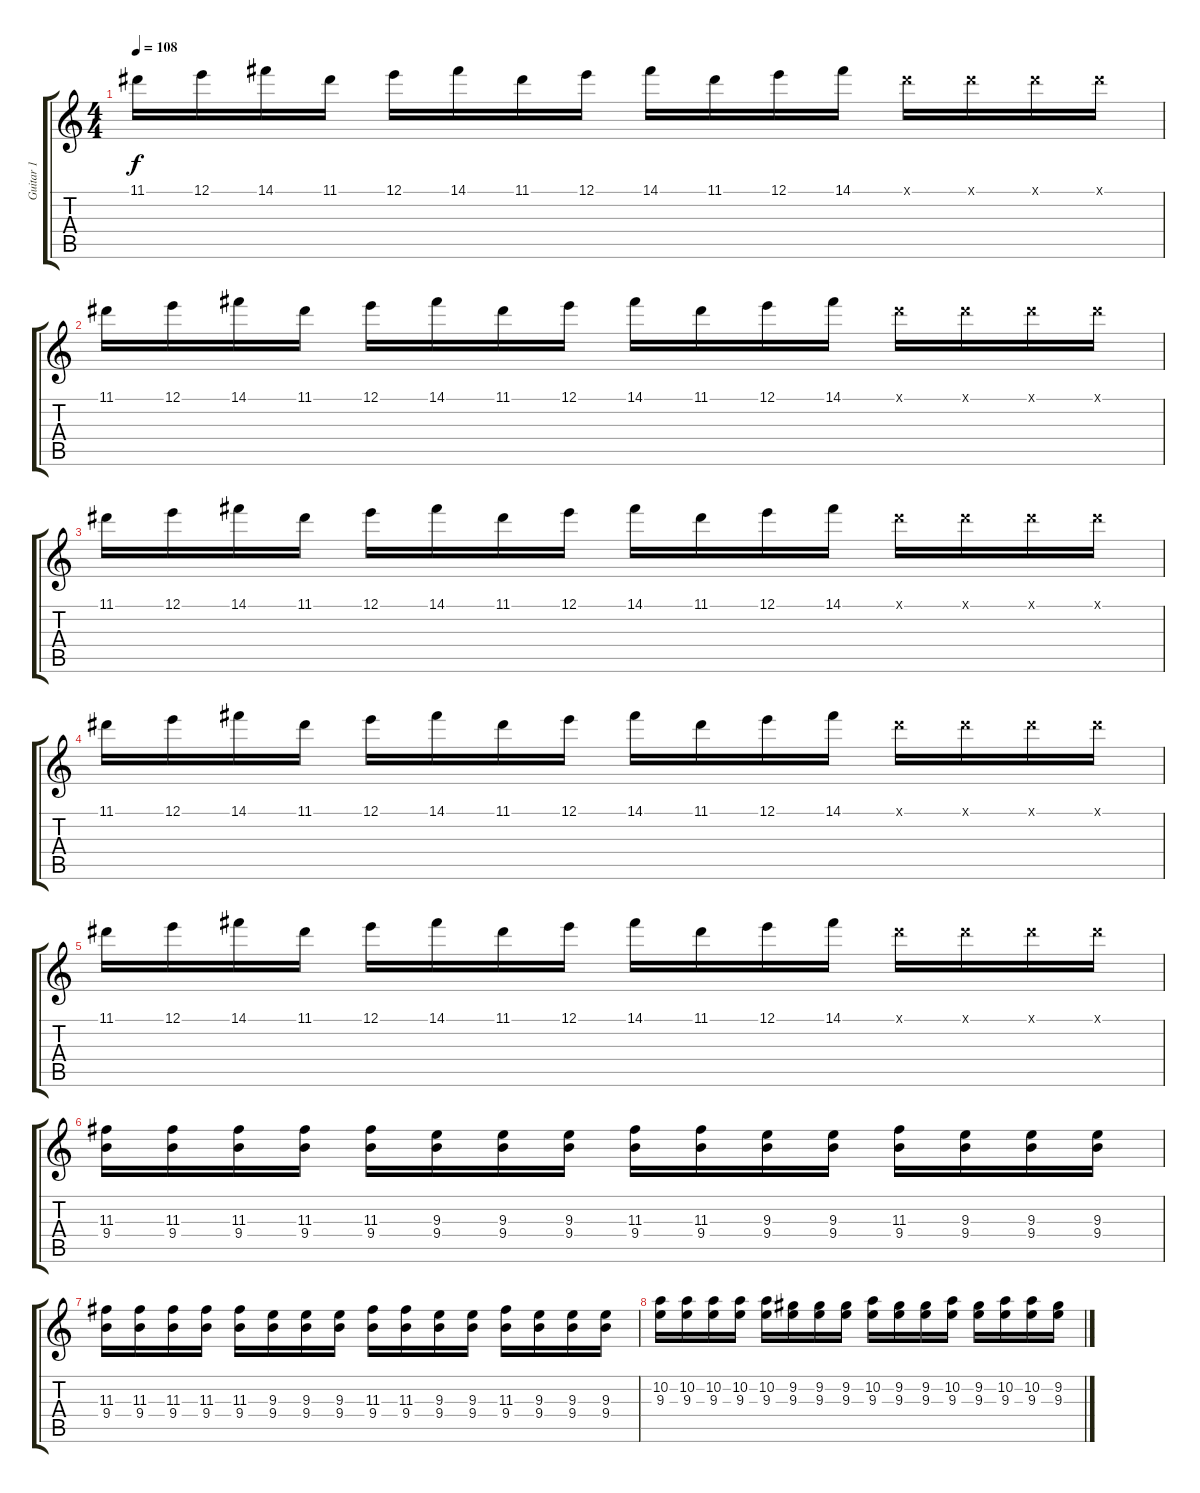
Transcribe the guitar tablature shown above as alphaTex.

\track ("Guitar 1" "Guitar 1") {instrument overdrivenguitar}
\staff {score tabs}
\tuning (E4 B3 G3 D3 A2 E2) {hide}
\ts (4 4)
\tempo 108
\clef g2
\ks c
11.1.16{dy f} 12.1.16 14.1.16 11.1.16 12.1.16 14.1.16 11.1.16 12.1.16 14.1.16 11.1.16 12.1.16 14.1.16 11.1{x}.16 11.1{x}.16 11.1{x}.16 11.1{x}.16 |
11.1.16 12.1.16 14.1.16 11.1.16 12.1.16 14.1.16 11.1.16 12.1.16 14.1.16 11.1.16 12.1.16 14.1.16 11.1{x}.16 11.1{x}.16 11.1{x}.16 11.1{x}.16 |
11.1.16 12.1.16 14.1.16 11.1.16 12.1.16 14.1.16 11.1.16 12.1.16 14.1.16 11.1.16 12.1.16 14.1.16 11.1{x}.16 11.1{x}.16 11.1{x}.16 11.1{x}.16 |
11.1.16 12.1.16 14.1.16 11.1.16 12.1.16 14.1.16 11.1.16 12.1.16 14.1.16 11.1.16 12.1.16 14.1.16 11.1{x}.16 11.1{x}.16 11.1{x}.16 11.1{x}.16 |
11.1.16 12.1.16 14.1.16 11.1.16 12.1.16 14.1.16 11.1.16 12.1.16 14.1.16 11.1.16 12.1.16 14.1.16 11.1{x}.16 11.1{x}.16 11.1{x}.16 11.1{x}.16 |
(11.3 9.4).16 (11.3 9.4).16 (11.3 9.4).16 (11.3 9.4).16 (11.3 9.4).16 (9.3 9.4).16 (9.3 9.4).16 (9.3 9.4).16 (11.3 9.4).16 (11.3 9.4).16 (9.3 9.4).16 (9.3 9.4).16 (11.3 9.4).16 (9.3 9.4).16 (9.3 9.4).16 (9.3 9.4).16 |
(11.3 9.4).16 (11.3 9.4).16 (11.3 9.4).16 (11.3 9.4).16 (11.3 9.4).16 (9.3 9.4).16 (9.3 9.4).16 (9.3 9.4).16 (11.3 9.4).16 (11.3 9.4).16 (9.3 9.4).16 (9.3 9.4).16 (11.3 9.4).16 (9.3 9.4).16 (9.3 9.4).16 (9.3 9.4).16 |
(10.2 9.3).16 (10.2 9.3).16 (10.2 9.3).16 (10.2 9.3).16 (10.2 9.3).16 (9.2 9.3).16 (9.2 9.3).16 (9.2 9.3).16 (10.2 9.3).16 (9.2 9.3).16 (9.2 9.3).16 (10.2 9.3).16 (9.2 9.3).16 (10.2 9.3).16 (10.2 9.3).16 (9.2 9.3).16
